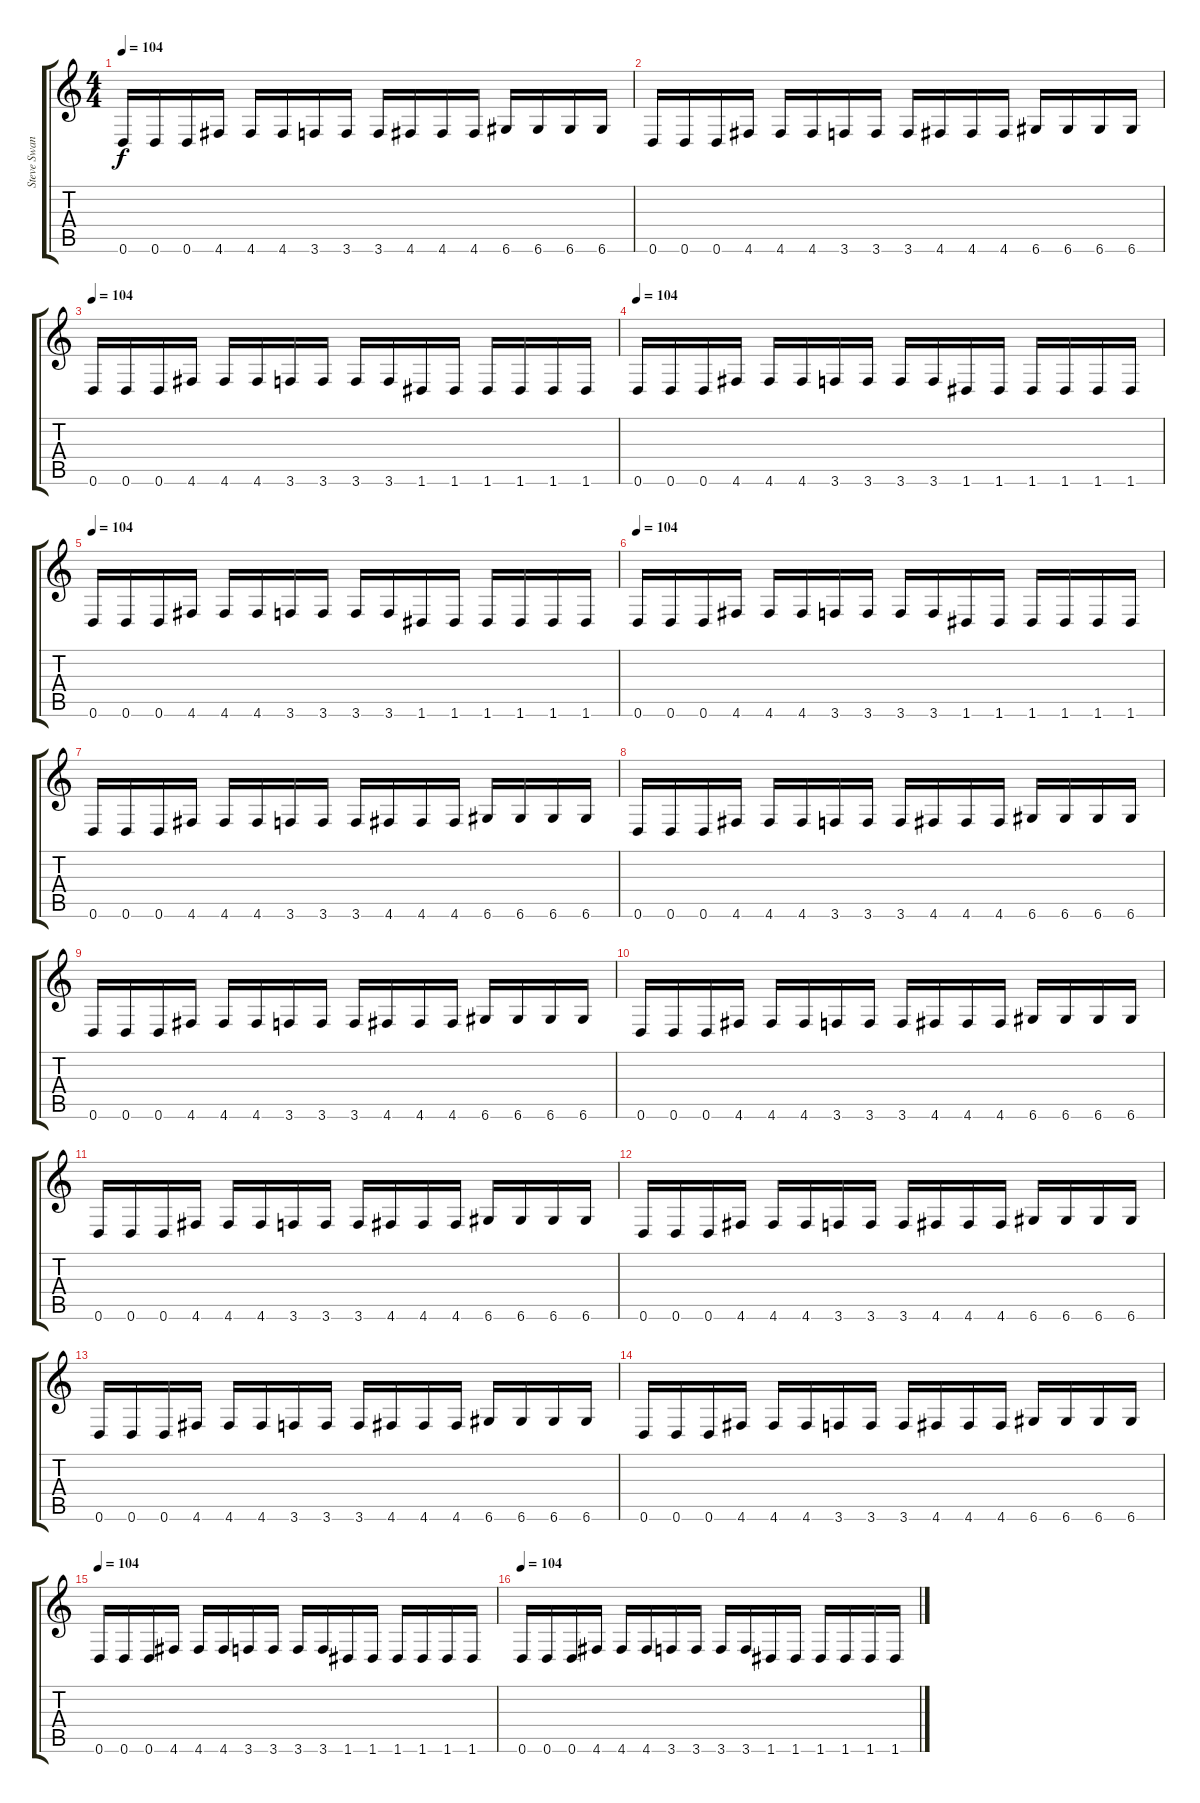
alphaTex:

\track ("Steve Swanson (Rythm Guitar + Solo)" "Steve Swan") {instrument overdrivenguitar}
\staff {score tabs}
\tuning (D4 A3 F3 C3 G2 D2) {hide}
\ts (4 4)
\tempo 104
\clef g2
\ks c
0.6.16{dy f} 0.6.16 0.6.16 4.6.16 4.6.16 4.6.16 3.6.16 3.6.16 3.6.16 4.6.16 4.6.16 4.6.16 6.6.16 6.6.16 6.6.16 6.6.16 |
0.6.16 0.6.16 0.6.16 4.6.16 4.6.16 4.6.16 3.6.16 3.6.16 3.6.16 4.6.16 4.6.16 4.6.16 6.6.16 6.6.16 6.6.16 6.6.16 |
\tempo 104
0.6.16 0.6.16 0.6.16 4.6.16 4.6.16 4.6.16 3.6.16 3.6.16 3.6.16 3.6.16 1.6.16 1.6.16 1.6.16 1.6.16 1.6.16 1.6.16 |
\tempo 104
0.6.16 0.6.16 0.6.16 4.6.16 4.6.16 4.6.16 3.6.16 3.6.16 3.6.16 3.6.16 1.6.16 1.6.16 1.6.16 1.6.16 1.6.16 1.6.16 |
\tempo 104
0.6.16 0.6.16 0.6.16 4.6.16 4.6.16 4.6.16 3.6.16 3.6.16 3.6.16 3.6.16 1.6.16 1.6.16 1.6.16 1.6.16 1.6.16 1.6.16 |
\tempo 104
0.6.16 0.6.16 0.6.16 4.6.16 4.6.16 4.6.16 3.6.16 3.6.16 3.6.16 3.6.16 1.6.16 1.6.16 1.6.16 1.6.16 1.6.16 1.6.16 |
0.6.16 0.6.16 0.6.16 4.6.16 4.6.16 4.6.16 3.6.16 3.6.16 3.6.16 4.6.16 4.6.16 4.6.16 6.6.16 6.6.16 6.6.16 6.6.16 |
0.6.16 0.6.16 0.6.16 4.6.16 4.6.16 4.6.16 3.6.16 3.6.16 3.6.16 4.6.16 4.6.16 4.6.16 6.6.16 6.6.16 6.6.16 6.6.16 |
0.6.16 0.6.16 0.6.16 4.6.16 4.6.16 4.6.16 3.6.16 3.6.16 3.6.16 4.6.16 4.6.16 4.6.16 6.6.16 6.6.16 6.6.16 6.6.16 |
0.6.16 0.6.16 0.6.16 4.6.16 4.6.16 4.6.16 3.6.16 3.6.16 3.6.16 4.6.16 4.6.16 4.6.16 6.6.16 6.6.16 6.6.16 6.6.16 |
0.6.16 0.6.16 0.6.16 4.6.16 4.6.16 4.6.16 3.6.16 3.6.16 3.6.16 4.6.16 4.6.16 4.6.16 6.6.16 6.6.16 6.6.16 6.6.16 |
0.6.16 0.6.16 0.6.16 4.6.16 4.6.16 4.6.16 3.6.16 3.6.16 3.6.16 4.6.16 4.6.16 4.6.16 6.6.16 6.6.16 6.6.16 6.6.16 |
0.6.16 0.6.16 0.6.16 4.6.16 4.6.16 4.6.16 3.6.16 3.6.16 3.6.16 4.6.16 4.6.16 4.6.16 6.6.16 6.6.16 6.6.16 6.6.16 |
0.6.16 0.6.16 0.6.16 4.6.16 4.6.16 4.6.16 3.6.16 3.6.16 3.6.16 4.6.16 4.6.16 4.6.16 6.6.16 6.6.16 6.6.16 6.6.16 |
\tempo 104
0.6.16 0.6.16 0.6.16 4.6.16 4.6.16 4.6.16 3.6.16 3.6.16 3.6.16 3.6.16 1.6.16 1.6.16 1.6.16 1.6.16 1.6.16 1.6.16 |
\tempo 104
0.6.16 0.6.16 0.6.16 4.6.16 4.6.16 4.6.16 3.6.16 3.6.16 3.6.16 3.6.16 1.6.16 1.6.16 1.6.16 1.6.16 1.6.16 1.6.16
